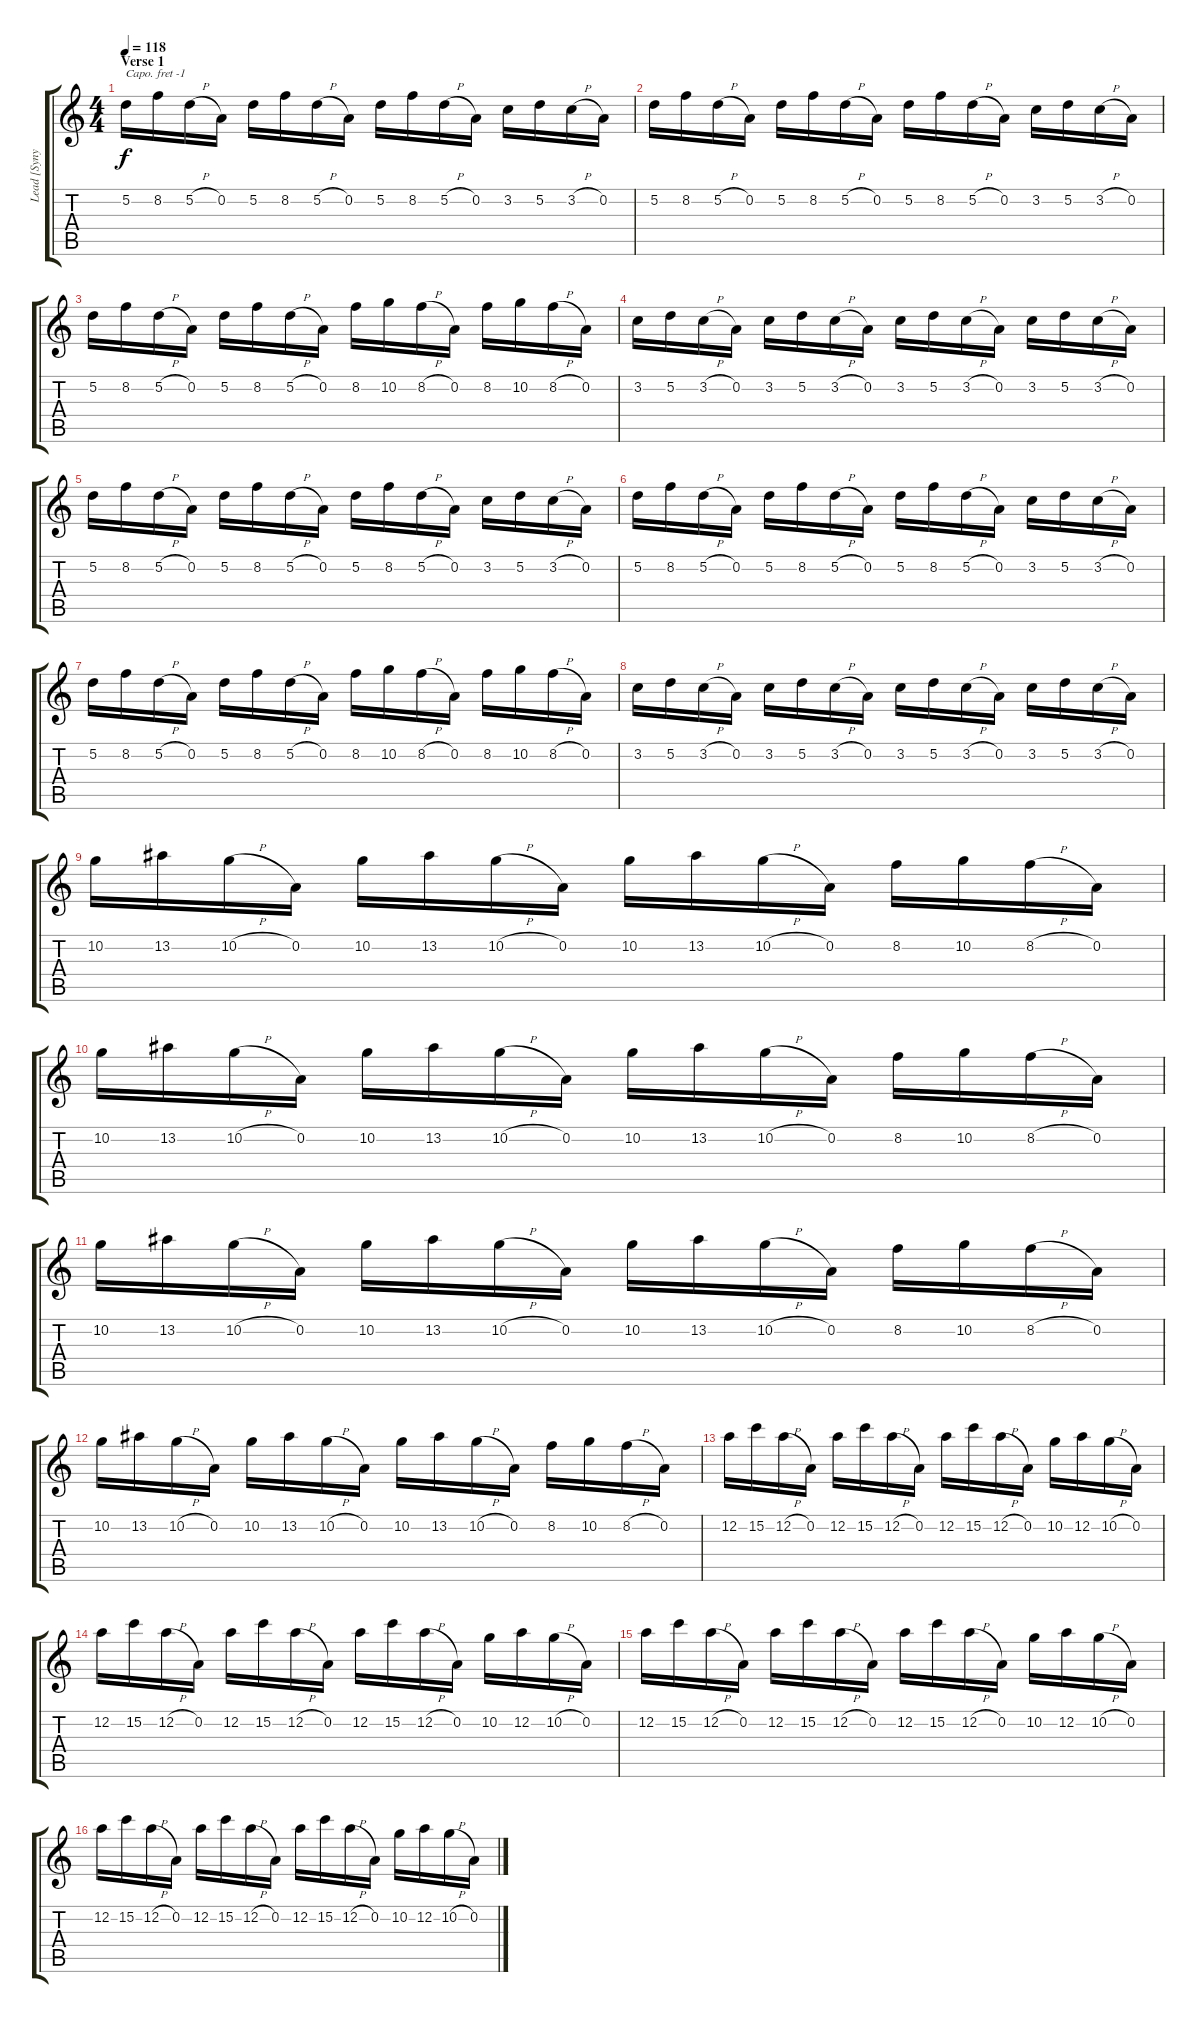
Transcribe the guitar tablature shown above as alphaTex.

\track ("Lead [Synyster Gates]" "Lead [Syny") {instrument distortionguitar}
\staff {score tabs}
\capo -1
\tuning (Eb4 Bb3 Gb3 Db3 Ab2 Db2) {hide}
\ts (4 4)
\section ("" "Verse 1")
\tempo 118
\clef g2
\ks c
5.2.16{dy f} 8.2.16 5.2{h}.16 0.2.16 5.2.16 8.2.16 5.2{h}.16 0.2.16 5.2.16 8.2.16 5.2{h}.16 0.2.16 3.2.16 5.2.16 3.2{h}.16 0.2.16 |
5.2.16 8.2.16 5.2{h}.16 0.2.16 5.2.16 8.2.16 5.2{h}.16 0.2.16 5.2.16 8.2.16 5.2{h}.16 0.2.16 3.2.16 5.2.16 3.2{h}.16 0.2.16 |
5.2.16 8.2.16 5.2{h}.16 0.2.16 5.2.16 8.2.16 5.2{h}.16 0.2.16 8.2.16 10.2.16 8.2{h}.16 0.2.16 8.2.16 10.2.16 8.2{h}.16 0.2.16 |
3.2.16 5.2.16 3.2{h}.16 0.2.16 3.2.16 5.2.16 3.2{h}.16 0.2.16 3.2.16 5.2.16 3.2{h}.16 0.2.16 3.2.16 5.2.16 3.2{h}.16 0.2.16 |
5.2.16 8.2.16 5.2{h}.16 0.2.16 5.2.16 8.2.16 5.2{h}.16 0.2.16 5.2.16 8.2.16 5.2{h}.16 0.2.16 3.2.16 5.2.16 3.2{h}.16 0.2.16 |
5.2.16 8.2.16 5.2{h}.16 0.2.16 5.2.16 8.2.16 5.2{h}.16 0.2.16 5.2.16 8.2.16 5.2{h}.16 0.2.16 3.2.16 5.2.16 3.2{h}.16 0.2.16 |
5.2.16 8.2.16 5.2{h}.16 0.2.16 5.2.16 8.2.16 5.2{h}.16 0.2.16 8.2.16 10.2.16 8.2{h}.16 0.2.16 8.2.16 10.2.16 8.2{h}.16 0.2.16 |
3.2.16 5.2.16 3.2{h}.16 0.2.16 3.2.16 5.2.16 3.2{h}.16 0.2.16 3.2.16 5.2.16 3.2{h}.16 0.2.16 3.2.16 5.2.16 3.2{h}.16 0.2.16 |
10.2.16 13.2.16 10.2{h}.16 0.2.16 10.2.16 13.2.16 10.2{h}.16 0.2.16 10.2.16 13.2.16 10.2{h}.16 0.2.16 8.2.16 10.2.16 8.2{h}.16 0.2.16 |
10.2.16 13.2.16 10.2{h}.16 0.2.16 10.2.16 13.2.16 10.2{h}.16 0.2.16 10.2.16 13.2.16 10.2{h}.16 0.2.16 8.2.16 10.2.16 8.2{h}.16 0.2.16 |
10.2.16 13.2.16 10.2{h}.16 0.2.16 10.2.16 13.2.16 10.2{h}.16 0.2.16 10.2.16 13.2.16 10.2{h}.16 0.2.16 8.2.16 10.2.16 8.2{h}.16 0.2.16 |
10.2.16 13.2.16 10.2{h}.16 0.2.16 10.2.16 13.2.16 10.2{h}.16 0.2.16 10.2.16 13.2.16 10.2{h}.16 0.2.16 8.2.16 10.2.16 8.2{h}.16 0.2.16 |
12.2.16 15.2.16 12.2{h}.16 0.2.16 12.2.16 15.2.16 12.2{h}.16 0.2.16 12.2.16 15.2.16 12.2{h}.16 0.2.16 10.2.16 12.2.16 10.2{h}.16 0.2.16 |
12.2.16 15.2.16 12.2{h}.16 0.2.16 12.2.16 15.2.16 12.2{h}.16 0.2.16 12.2.16 15.2.16 12.2{h}.16 0.2.16 10.2.16 12.2.16 10.2{h}.16 0.2.16 |
12.2.16 15.2.16 12.2{h}.16 0.2.16 12.2.16 15.2.16 12.2{h}.16 0.2.16 12.2.16 15.2.16 12.2{h}.16 0.2.16 10.2.16 12.2.16 10.2{h}.16 0.2.16 |
12.2.16 15.2.16 12.2{h}.16 0.2.16 12.2.16 15.2.16 12.2{h}.16 0.2.16 12.2.16 15.2.16 12.2{h}.16 0.2.16 10.2.16 12.2.16 10.2{h}.16 0.2.16
